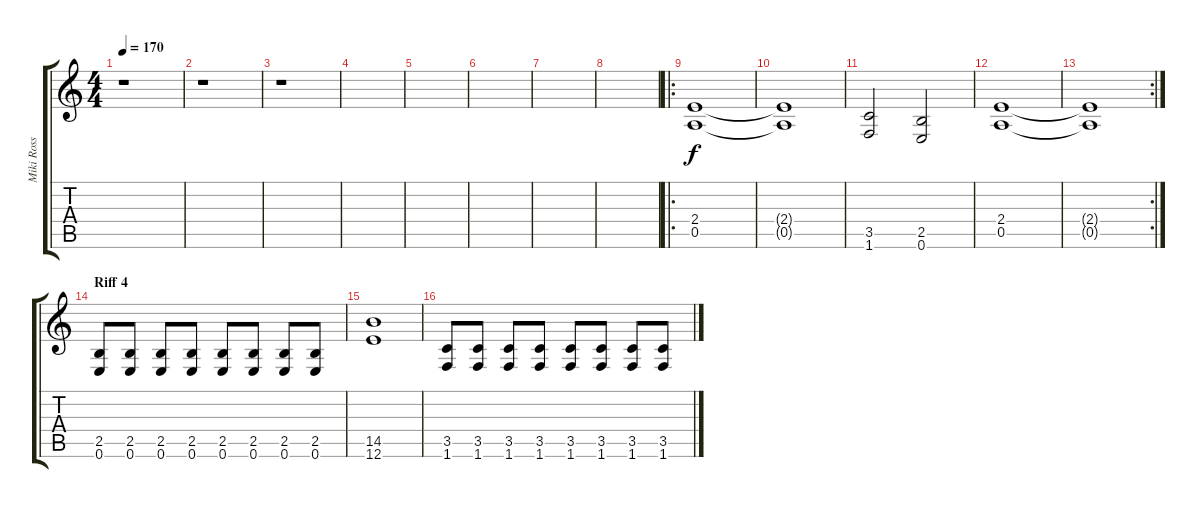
\track ("Miki Ross (Guitarra) 16 años" "Miki Ross ") {instrument overdrivenguitar}
\staff {score tabs}
\tuning (E4 B3 G3 D3 A2 E2) {hide}
\ts (4 4)
\tempo 170
\clef g2
\ks c
r.1{dy f} |
r.1 |
r.1 |
|
|
|
|
|
\ro
(2.4 0.5).1 |
(2.4{t} 0.5{t}).1 |
(3.5 1.6).2 (2.5 0.6).2 |
(2.4 0.5).1 |
\rc 2
(2.4{t} 0.5{t}).1 |
\section ("" "Riff 4")
(2.5 0.6).8 (2.5 0.6).8 (2.5 0.6).8 (2.5 0.6).8 (2.5 0.6).8 (2.5 0.6).8 (2.5 0.6).8 (2.5 0.6).8 |
(14.5 12.6).1 |
(3.5 1.6).8 (3.5 1.6).8 (3.5 1.6).8 (3.5 1.6).8 (3.5 1.6).8 (3.5 1.6).8 (3.5 1.6).8 (3.5 1.6).8
